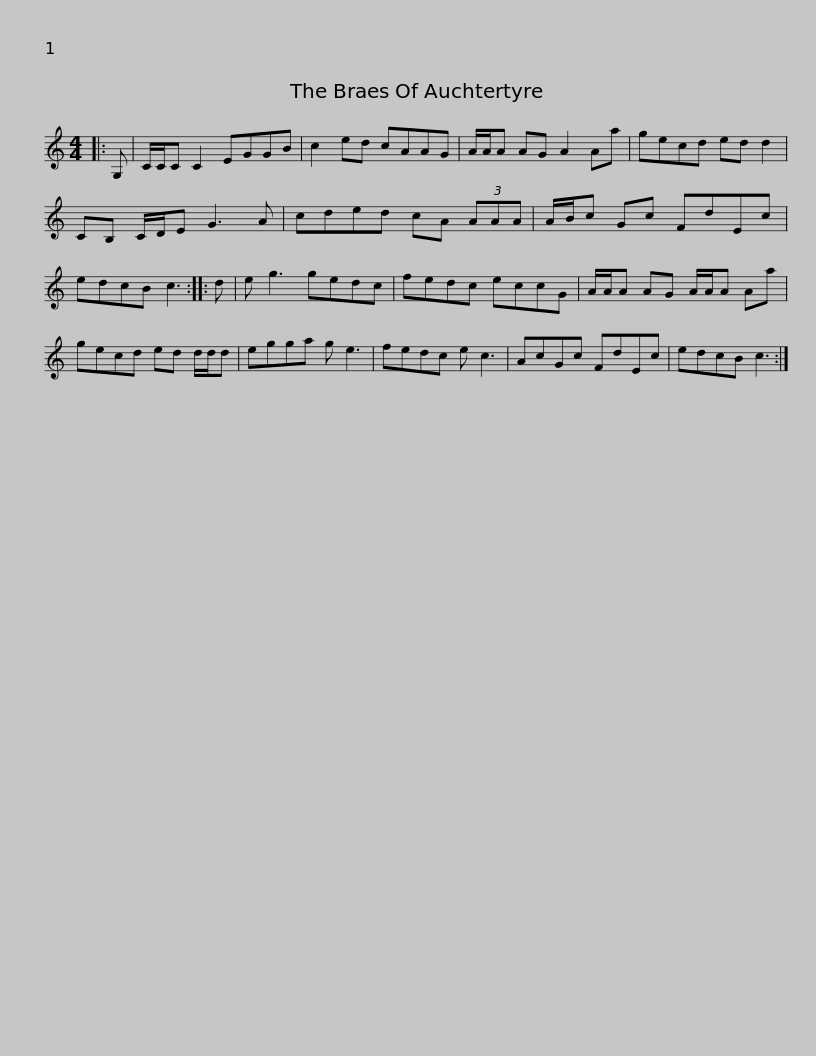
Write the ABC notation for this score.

X:1
L:1/8
M:4/4
I:linebreak $
K:C
V:1 treble
V:1
|: G, | C/C/C C2 EGGB | c2 ed cAAG | A/A/A AG A2 Aa | gecd ed d2 | %5
 CB, C/D/E G3 A |$ cded cA (3AAA | A/B/c Gc FdEc | edcB c3 :: d | %10
 e g3 gedc | fedc eccG |$ A/A/A AG A/A/A Aa | gecd ed d/d/d | egga g e3 | %15
 fedc e c3 | AcGc FdEc | edcB c3 :| %18
